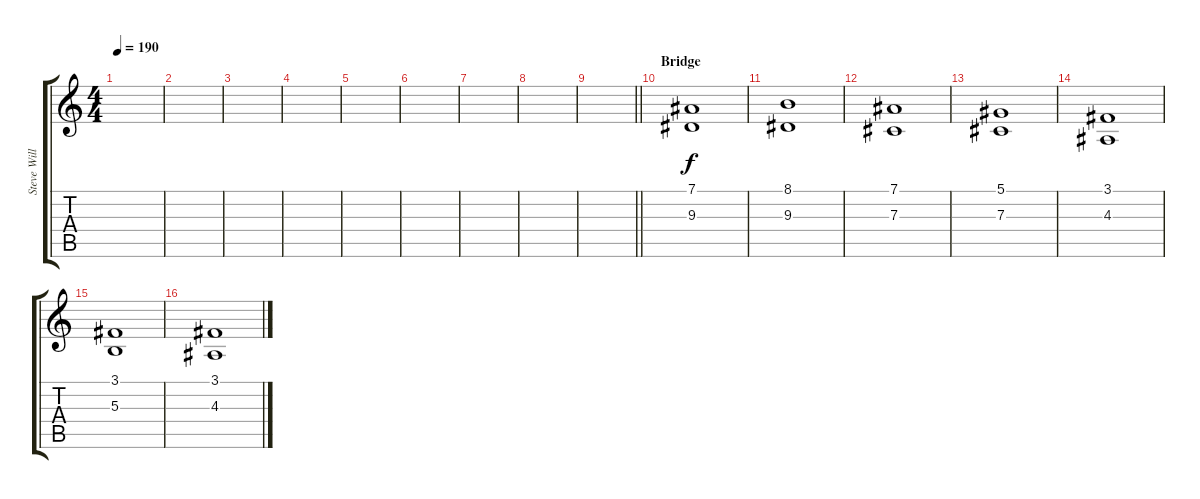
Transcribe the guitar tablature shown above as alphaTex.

\track ("Steve Williams" "Steve Will") {instrument lead1square}
\staff {score tabs}
\tuning (Eb4 Bb3 Gb3 Db3 Ab2 Eb2) {hide}
\ts (4 4)
\tempo 190
\clef g2
\ks c
|
|
|
|
|
|
|
|
\barLineRight lightlight
|
\section ("" "Bridge")
(7.1 9.3).1{instrument pad7halo} |
(8.1 9.3).1 |
(7.1 7.3).1 |
(5.1 7.3).1 |
(3.1 4.3).1 |
(3.1 5.3).1 |
(3.1 4.3).1
